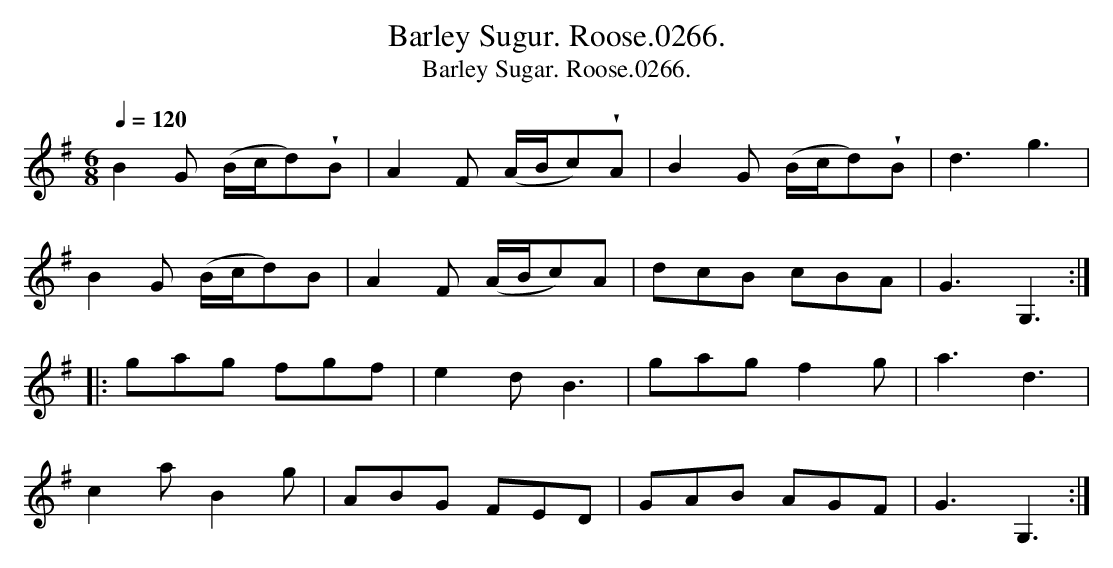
X:1
T:Barley Sugur. Roose.0266.
T:Barley Sugar. Roose.0266.
M:6/8
L:1/8
Q:1/4=120
K:G clef=treble
B2G (B/c/d)!wedge!B|A2F (A/B/c)!wedge!A|B2G (B/c/d)!wedge!B|d3g3|
B2G (B/c/d)!weACdge!B|A2F (A/B/c)A|dcB cBA|G3G,3:|
|:gag fgf| e2d B3|gag  f2g|a3d3|
c2a B2g|ABG FED|GAB AGF|G3G,3:|
